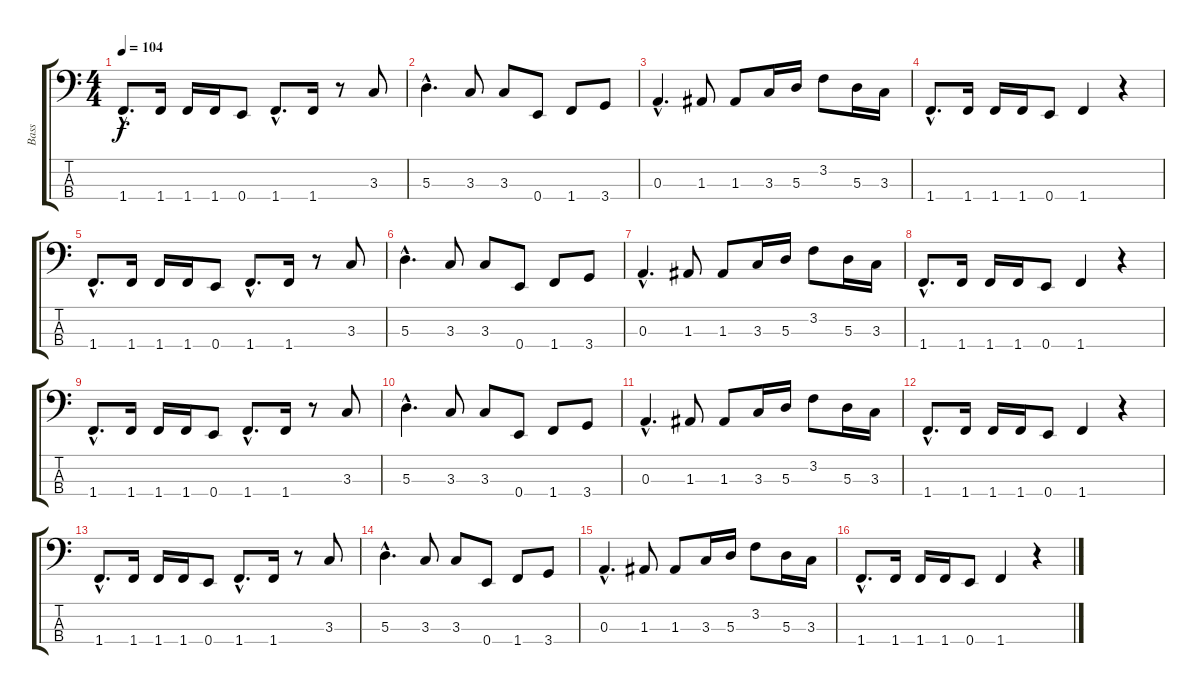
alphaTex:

\track ("Bass" "Bass") {instrument electricbassfinger}
\staff {score tabs}
\tuning (G2 D2 A1 E1) {hide}
\ts (4 4)
\tempo 104
\clef f4
\ks c
1.4{hac}.8{d dy f} 1.4.16 1.4.16 1.4.16 0.4.8 1.4{hac}.8{d} 1.4.16 r.8 3.3.8 |
5.3{hac}.4{d} 3.3.8 3.3.8 0.4.8 1.4.8 3.4.8 |
0.3{hac}.4{d} 1.3.8 1.3.8 3.3.16 5.3.16 3.2.8 5.3.16 3.3.16 |
1.4{hac}.8{d} 1.4.16 1.4.16 1.4.16 0.4.8 1.4.4 r.4 |
1.4{hac}.8{d} 1.4.16 1.4.16 1.4.16 0.4.8 1.4{hac}.8{d} 1.4.16 r.8 3.3.8 |
5.3{hac}.4{d} 3.3.8 3.3.8 0.4.8 1.4.8 3.4.8 |
0.3{hac}.4{d} 1.3.8 1.3.8 3.3.16 5.3.16 3.2.8 5.3.16 3.3.16 |
1.4{hac}.8{d} 1.4.16 1.4.16 1.4.16 0.4.8 1.4.4 r.4 |
1.4{hac}.8{d} 1.4.16 1.4.16 1.4.16 0.4.8 1.4{hac}.8{d} 1.4.16 r.8 3.3.8 |
5.3{hac}.4{d} 3.3.8 3.3.8 0.4.8 1.4.8 3.4.8 |
0.3{hac}.4{d} 1.3.8 1.3.8 3.3.16 5.3.16 3.2.8 5.3.16 3.3.16 |
1.4{hac}.8{d} 1.4.16 1.4.16 1.4.16 0.4.8 1.4.4 r.4 |
1.4{hac}.8{d} 1.4.16 1.4.16 1.4.16 0.4.8 1.4{hac}.8{d} 1.4.16 r.8 3.3.8 |
5.3{hac}.4{d} 3.3.8 3.3.8 0.4.8 1.4.8 3.4.8 |
0.3{hac}.4{d} 1.3.8 1.3.8 3.3.16 5.3.16 3.2.8 5.3.16 3.3.16 |
1.4{hac}.8{d} 1.4.16 1.4.16 1.4.16 0.4.8 1.4.4 r.4
